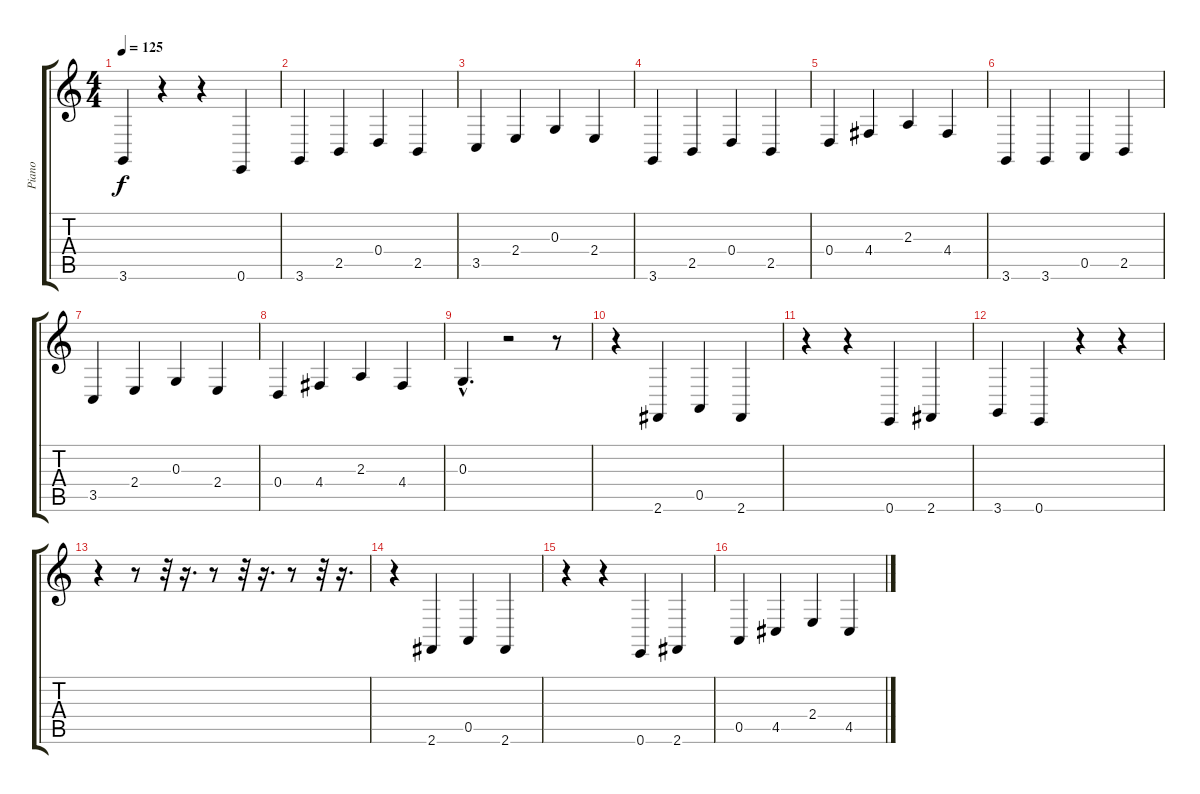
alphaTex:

\track ("Piano" "Piano") {instrument acousticgrandpiano}
\staff {score tabs}
\tuning (E4 B3 G3 D3 A2 E2) {hide}
\ts (4 4)
\tempo 125
\clef g2
\ks c
3.6.4{dy f} r.4 r.4 0.6.4 |
3.6.4 2.5.4 0.4.4 2.5.4 |
3.5.4 2.4.4 0.3.4 2.4.4 |
3.6.4 2.5.4 0.4.4 2.5.4 |
0.4.4 4.4.4 2.3.4 4.4.4 |
3.6.4 3.6.4 0.5.4 2.5.4 |
3.5.4 2.4.4 0.3.4 2.4.4 |
0.4.4 4.4.4 2.3.4 4.4.4 |
0.3{hac}.4{d} r.2 r.8 |
r.4 2.6.4 0.5.4 2.6.4 |
r.4 r.4 0.6.4 2.6.4 |
3.6.4 0.6.4 r.4 r.4 |
r.4 r.8 r.32 r.16{d} r.8 r.32 r.16{d} r.8 r.32 r.16{d} |
r.4 2.6.4 0.5.4 2.6.4 |
r.4 r.4 0.6.4 2.6.4 |
0.5.4 4.5.4 2.4.4 4.5.4
